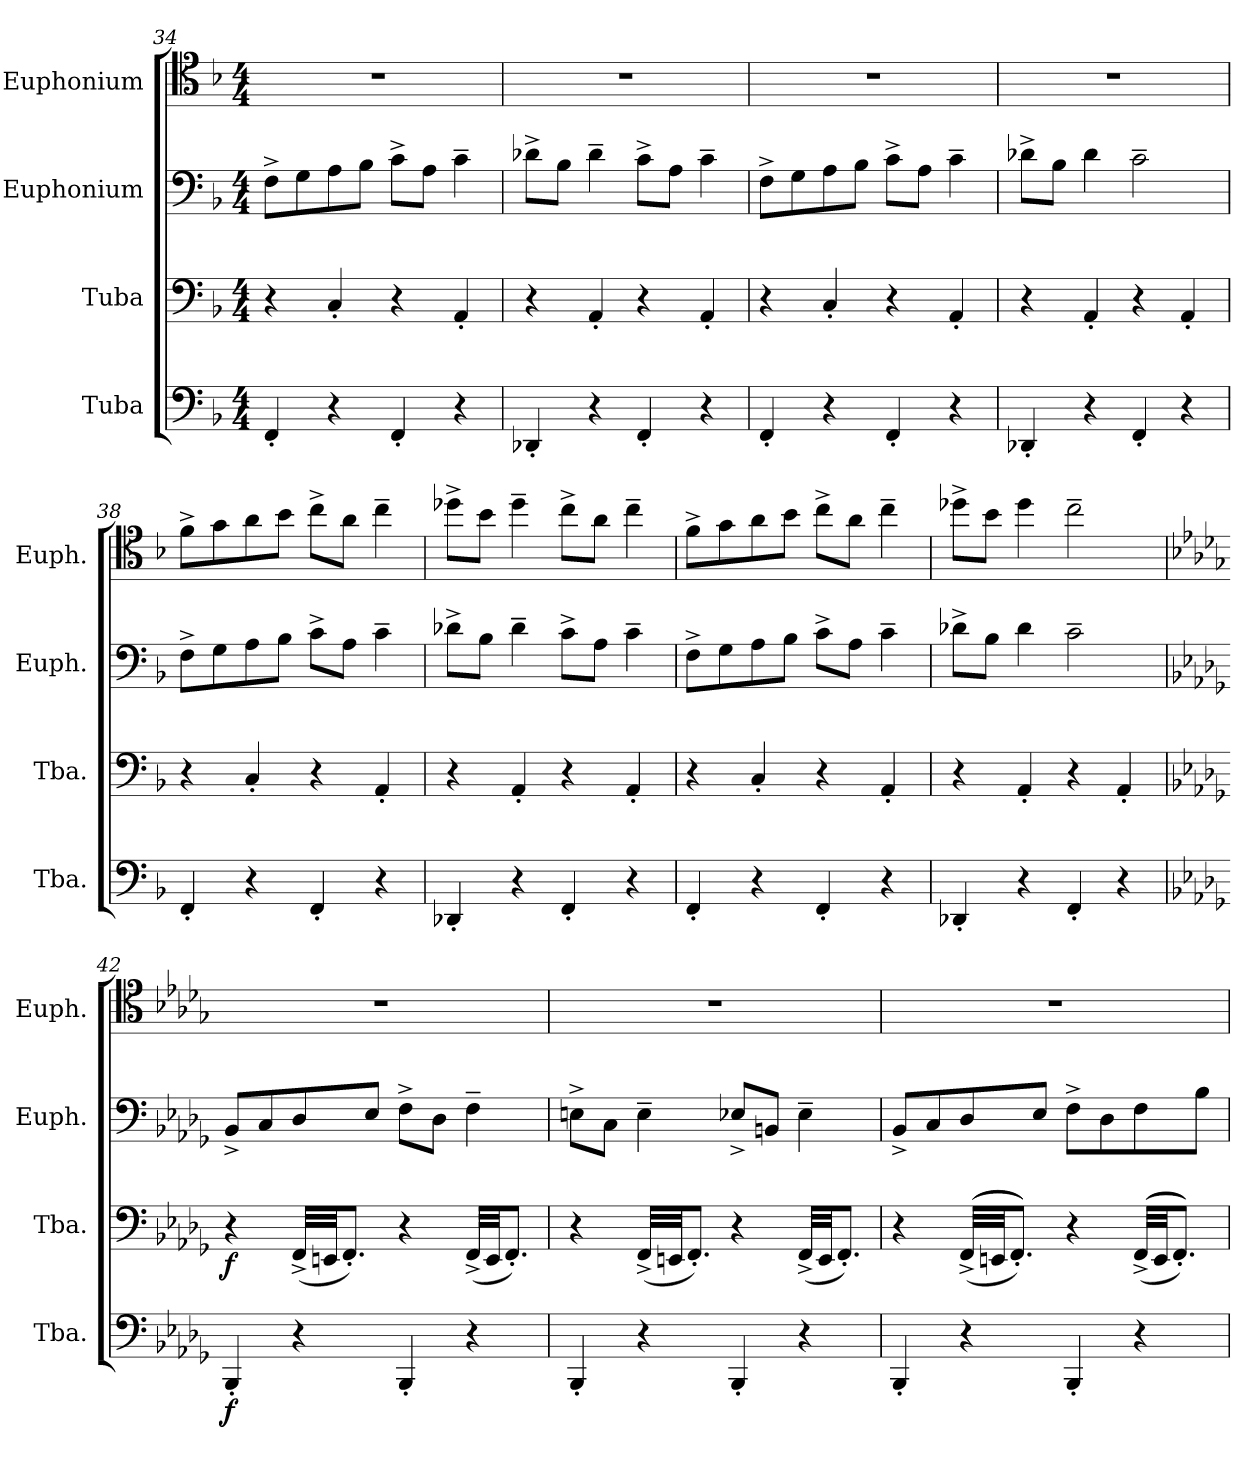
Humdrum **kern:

**kern	**dynam	**kern	**dynam	**kern	**kern
*part4	*part4	*part3	*part3	*part2	*part1
*staff4	*staff4	*staff3	*staff3	*staff2	*staff1
*I"Tuba	*	*I"Tuba	*	*I"Euphonium	*I"Euphonium
*I'Tba.	*	*I'Tba.	*	*I'Euph.	*I'Euph.
*clefF4	*	*clefF4	*	*clefF4	*clefC4
*k[b-]	*	*k[b-]	*	*k[b-]	*k[b-]
*M4/4	*	*M4/4	*	*M4/4	*M4/4
*MM120	*	*MM120	*	*MM120	*MM120
=34	=34	=34	=34	=34	=34
4FF'/	.	4r	.	8F^\L	1r
.	.	.	.	8G\	.
4r	.	4C'/	.	8A\	.
.	.	.	.	8B-\J	.
4FF'/	.	4r	.	8c^\L	.
.	.	.	.	8A\J	.
4r	.	4AA'/	.	4c~\	.
=35	=35	=35	=35	=35	=35
4DD-X'/	.	4r	.	8d-X^\L	1r
.	.	.	.	8B-\J	.
4r	.	4AA'/	.	4d-~\	.
4FF'/	.	4r	.	8c^\L	.
.	.	.	.	8A\J	.
4r	.	4AA'/	.	4c~\	.
!!LO:LB:g=z
=36	=36	=36	=36	=36	=36
4FF'/	.	4r	.	8F^\L	1r
.	.	.	.	8G\	.
4r	.	4C'/	.	8A\	.
.	.	.	.	8B-\J	.
4FF'/	.	4r	.	8c^\L	.
.	.	.	.	8A\J	.
4r	.	4AA'/	.	4c~\	.
=37	=37	=37	=37	=37	=37
4DD-X'/	.	4r	.	8d-X^\L	1r
.	.	.	.	8B-\J	.
4r	.	4AA'/	.	4d-\	.
4FF'/	.	4r	.	2c~\	.
4r	.	4AA'/	.	.	.
=38	=38	=38	=38	=38	=38
4FF'/	.	4r	.	8F^\L	8f^\L
.	.	.	.	8G\	8g\
4r	.	4C'/	.	8A\	8a\
.	.	.	.	8B-\J	8b-\J
4FF'/	.	4r	.	8c^\L	8cc^\L
.	.	.	.	8A\J	8a\J
4r	.	4AA'/	.	4c~\	4cc~\
=39	=39	=39	=39	=39	=39
4DD-X'/	.	4r	.	8d-X^\L	8dd-X^\L
.	.	.	.	8B-\J	8b-\J
4r	.	4AA'/	.	4d-~\	4dd-~\
4FF'/	.	4r	.	8c^\L	8cc^\L
.	.	.	.	8A\J	8a\J
4r	.	4AA'/	.	4c~\	4cc~\
=40	=40	=40	=40	=40	=40
4FF'/	.	4r	.	8F^\L	8f^\L
.	.	.	.	8G\	8g\
4r	.	4C'/	.	8A\	8a\
.	.	.	.	8B-\J	8b-\J
4FF'/	.	4r	.	8c^\L	8cc^\L
.	.	.	.	8A\J	8a\J
4r	.	4AA'/	.	4c~\	4cc~\
!!LO:PB:g=z
=41	=41	=41	=41	=41	=41
4DD-X'/	.	4r	.	8d-X^\L	8dd-X^\L
.	.	.	.	8B-\J	8b-\J
4r	.	4AA'/	.	4d-\	4dd-\
4FF'/	.	4r	.	2c~\	2cc~\
4r	.	4AA'/	.	.	.
=42	=42	=42	=42	=42	=42
*k[b-e-a-d-g-]	*	*k[b-e-a-d-g-]	*	*k[b-e-a-d-g-]	*k[b-e-a-d-g-]
*	*	*	*	*	*MM130
!	!LO:DY:b	!	!LO:DY:b	!	!
4BBB-'/	f	4r	f	8BB-^/L	1r
.	.	.	.	8C/	.
4r	.	(32FF^/LLL	.	8D-/	.
.	.	32EEn/JJ	.	.	.
.	.	8.FF'/J)	.	.	.
.	.	.	.	8E-/J	.
4BBB-'/	.	4r	.	8F^\L	.
.	.	.	.	8D-\J	.
4r	.	(32FF^/LLL	.	4F~\	.
.	.	32EE/JJ	.	.	.
.	.	8.FF'/J)	.	.	.
=43	=43	=43	=43	=43	=43
4BBB-'/	.	4r	.	8En^\L	1r
.	.	.	.	8C\J	.
4r	.	(32FF^/LLL	.	4E~\	.
.	.	32EEn/JJ	.	.	.
.	.	8.FF'/J)	.	.	.
4BBB-'/	.	4r	.	8E-X^/L	.
.	.	.	.	8BBn/J	.
4r	.	(32FF^/LLL	.	4E-~\	.
.	.	32EE/JJ	.	.	.
.	.	8.FF'/J)	.	.	.
!!LO:LB:g=z
=44	=44	=44	=44	=44	=44
4BBB-'/	.	4r	.	8BB-^/L	1r
.	.	.	.	8C/	.
4r	.	(((32FF^/LLL	.	8D-/	.
.	.	32EEn/JJ	.	.	.
.	.	8.FF'/J)))	.	.	.
.	.	.	.	8E-/J	.
4BBB-'/	.	4r	.	8F^\L	.
.	.	.	.	8D-\	.
4r	.	(((32FF^/LLL	.	8F\	.
.	.	32EE/JJ	.	.	.
.	.	8.FF'/J)))	.	.	.
.	.	.	.	8B-\J	.
=	=	=	=	=	=
*-	*-	*-	*-	*-	*-
